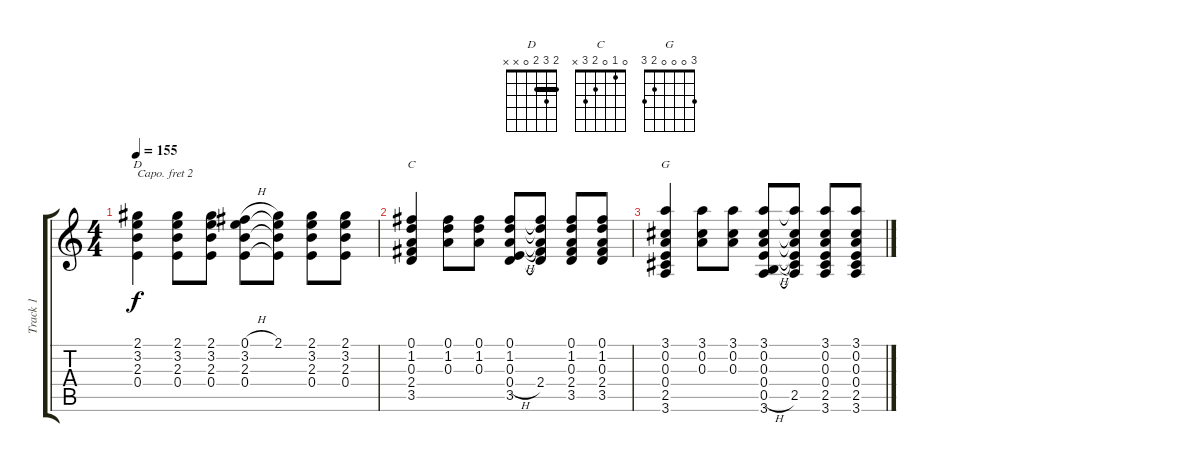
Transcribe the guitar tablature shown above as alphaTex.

\track ("Track 1" "Track 1") {instrument acousticguitarsteel}
\staff {score tabs}
\capo 2
\tuning (E4 B3 G3 D3 A2 E2) {hide}
\chord ("D" 2 3 2 0 x x) {barre 2}
\chord ("C" 0 1 0 2 3 x)
\chord ("G" 3 0 0 0 2 3)
\ts (4 4)
\tempo 155
\clef g2
\ks c
(2.1 3.2 2.3 0.4).4{ch "D" dy f} (2.1 3.2 2.3 0.4).8 (2.1 3.2 2.3 0.4).8 (0.1{h} 3.2 2.3 0.4).8 (2.1 3.2{t} 2.3{t} 0.4{t}).8 (2.1 3.2 2.3 0.4).8 (2.1 3.2 2.3 0.4).8 |
(0.1 1.2 0.3 2.4 3.5).4{ch "C"} (0.1 1.2 0.3).8 (0.1 1.2 0.3).8 (0.1 1.2 0.3 0.4{h} 3.5).8 (0.1{t} 1.2{t} 0.3{t} 2.4 3.5{t}).8 (0.1 1.2 0.3 2.4 3.5).8 (0.1 1.2 0.3 2.4 3.5).8 |
(3.1 0.2 0.3 0.4 2.5 3.6).4{ch "G"} (3.1 0.2 0.3).8 (3.1 0.2 0.3).8 (3.1 0.2 0.3 0.4 0.5{h} 3.6).8 (3.1{t} 0.2{t} 0.3{t} 0.4{t} 2.5 3.6{t}).8 (3.1 0.2 0.3 0.4 2.5 3.6).8 (3.1 0.2 0.3 0.4 2.5 3.6).8
